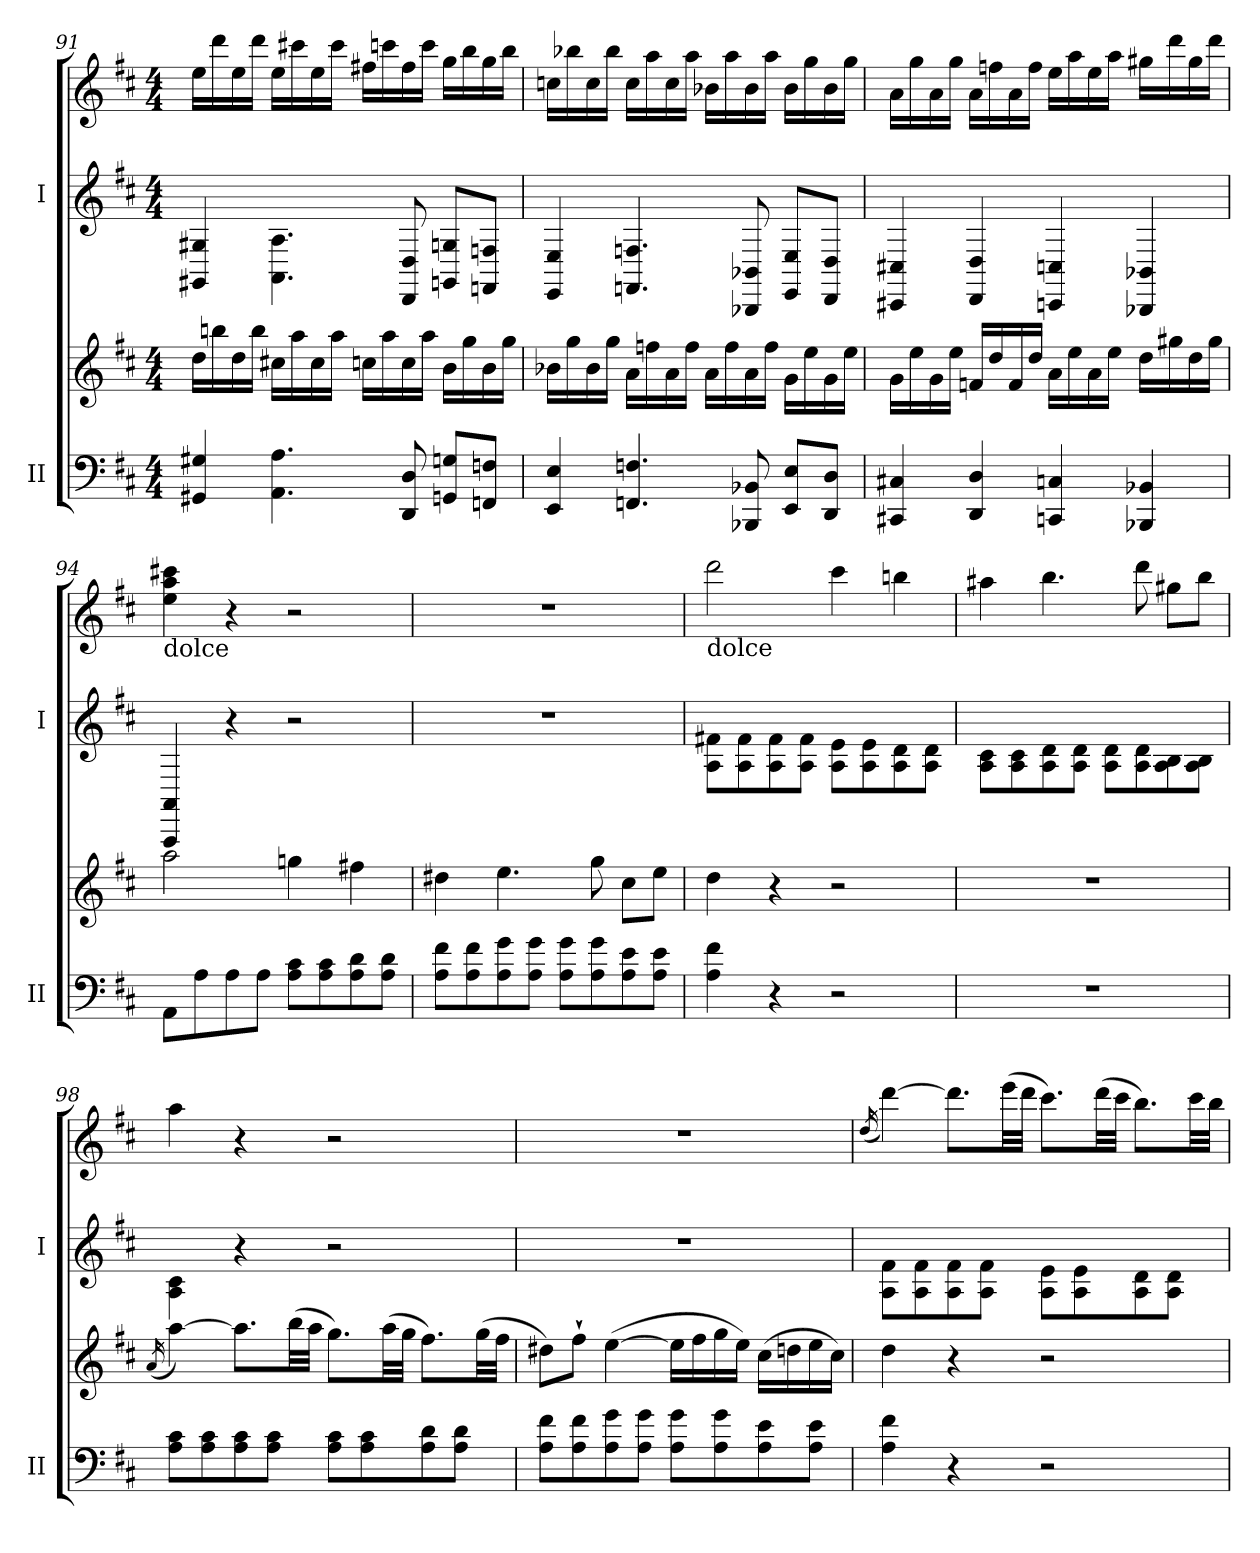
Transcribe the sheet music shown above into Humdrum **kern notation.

**kern	**kern	**kern	**kern
*part2	*part2	*part1	*part1
*staff4	*staff3	*staff2	*staff1
*I"II	*	*I"I	*
*I'II	*	*I'I	*
*clefF4	*clefG2	*clefG2	*clefG2
*k[f#c#]	*k[f#c#]	*k[f#c#]	*k[f#c#]
*M4/4	*M4/4	*M4/4	*M4/4
=91	=91	=91	=91
4GG#X/ 4G#X/	16dd\LL	4GG#X/ 4G#X/	16ee\LL
.	16bbn\	.	16ddd\
.	16dd\	.	16ee\
.	16bb\JJ	.	16ddd\JJ
4.AA\ 4.A\	16cc#X\LL	4.AA\ 4.A\	16ee\LL
.	16aa\	.	16ccc#X\
.	16cc#\	.	16ee\
.	16aa\JJ	.	16ccc#\JJ
.	16ccn\LL	.	16ff#X\LL
.	16aa\	.	16cccn\
8DD/ 8D/	16cc\	8DD/ 8D/	16ff#\
.	16aa\JJ	.	16ccc\JJ
8GGn/ 8Gn/L	16b\LL	8GGn/ 8Gn/L	16gg\LL
.	16gg\	.	16bb\
8FFn/ 8Fn/J	16b\	8FFn/ 8Fn/J	16gg\
.	16gg\JJ	.	16bb\JJ
!!LO:PB:g=z
=92	=92	=92	=92
4EE/ 4E/	16b-X\LL	4EE/ 4E/	16ccn\LL
.	16gg\	.	16bb-X\
.	16b-\	.	16cc\
.	16gg\JJ	.	16bb-\JJ
4.FFn/ 4.Fn/	16a\LL	4.FFn/ 4.Fn/	16cc\LL
.	16ffn\	.	16aa\
.	16a\	.	16cc\
.	16ff\JJ	.	16aa\JJ
.	16a\LL	.	16b-X\LL
.	16ff\	.	16aa\
8BBB-X/ 8BB-X/	16a\	8BBB-X/ 8BB-X/	16b-\
.	16ff\JJ	.	16aa\JJ
8EE/ 8E/L	16g\LL	8EE/ 8E/L	16b-\LL
.	16ee\	.	16gg\
8DD/ 8D/J	16g\	8DD/ 8D/J	16b-\
.	16ee\JJ	.	16gg\JJ
=93	=93	=93	=93
4CC#X/ 4C#X/	16g\LL	4CC#X/ 4C#X/	16a\LL
.	16ee\	.	16gg\
.	16g\	.	16a\
.	16ee\JJ	.	16gg\JJ
4DD/ 4D/	16fn/LL	4DD/ 4D/	16a\LL
.	16dd/	.	16ffn\
.	16f/	.	16a\
.	16dd/JJ	.	16ff\JJ
4CCn/ 4Cn/	16a\LL	4CCn/ 4Cn/	16ee\LL
.	16ee\	.	16aa\
.	16a\	.	16ee\
.	16ee\JJ	.	16aa\JJ
4BBB-X/ 4BB-X/	16dd\LL	4BBB-X/ 4BB-X/	16gg#X\LL
.	16gg#X\	.	16ddd\
.	16dd\	.	16gg#\
.	16gg#\JJ	.	16ddd\JJ
!!LO:LB:g=z
=94	=94	=94	=94
!	!	!	!LO:TX:b:t=dolce
8AA\L	2aa\	4AAA/ 4AA/	4ee\ 4aa\ 4ccc#X\
8A\	.	.	.
8A\	.	4r	4r
8A\J	.	.	.
8A\ 8c#\L	4ggn\	2r	2r
8A\ 8c#\	.	.	.
8A\ 8d\	4ff#X\	.	.
8A\ 8d\J	.	.	.
=95	=95	=95	=95
8A\ 8f#\L	4dd#X\	1r	1r
8A\ 8f#\	.	.	.
8A\ 8g\	4.ee\	.	.
8A\ 8g\J	.	.	.
8A\ 8g\L	.	.	.
8A\ 8g\	8gg\	.	.
8A\ 8e\	8cc#\L	.	.
8A\ 8e\J	8ee\J	.	.
=96	=96	=96	=96
!	!	!	!LO:TX:b:t=dolce
4A\ 4f#\	4dd\	8A\ 8f#X\L	2ddd\
.	.	8A\ 8f#\	.
4r	4r	8A\ 8f#\	.
.	.	8A\ 8f#\J	.
2r	2r	8A\ 8e\L	4ccc#\
.	.	8A\ 8e\	.
.	.	8A\ 8d\	4bbn\
.	.	8A\ 8d\J	.
!!LO:LB:g=z
=97	=97	=97	=97
1r	1r	8A\ 8c#\L	4aa#X\
.	.	8A\ 8c#\	.
.	.	8A\ 8d\	4.bb\
.	.	8A\ 8d\J	.
.	.	8A\ 8d\L	.
.	.	8A\ 8d\	8ddd\
.	.	8A\ 8B\	8gg#X\L
.	.	8A\ 8B\J	8bb\J
=98	=98	=98	=98
.	(16qa/	.	.
8A\ 8c#\L	[4aa\)	4A\ 4c#\	4aa\
8A\ 8c#\	.	.	.
8A\ 8c#\	8.aa\L]	4r	4r
8A\ 8c#\J	.	.	.
.	(32bb\LL	.	.
.	32aa\JJJ	.	.
8A\ 8c#\L	8.gg\L)	2r	2r
8A\ 8c#\	.	.	.
.	(32aa\LL	.	.
.	32gg\JJJ	.	.
8A\ 8d\	8.ff#\L)	.	.
8A\ 8d\J	.	.	.
.	(32gg\LL	.	.
.	32ff#\JJJ	.	.
=99	=99	=99	=99
8A\ 8f#\L	8dd#X\L)	1r	1r
8A\ 8f#\	8ff#`\J	.	.
8A\ 8g\	([4ee\	.	.
8A\ 8g\J	.	.	.
8A\ 8g\L	16ee\LL]	.	.
.	16ff#\	.	.
8A\ 8g\	16gg\	.	.
.	16ee\JJ)	.	.
8A\ 8e\	(16cc#\LL	.	.
.	16ddn\	.	.
8A\ 8e\J	16ee\	.	.
.	16cc#\JJ)	.	.
!!LO:PB:g=z
=100	=100	=100	=100
.	.	.	(16qdd/
4A\ 4f#\	4dd\	8A\ 8f#\L	[4ddd\)
.	.	8A\ 8f#\	.
4r	4r	8A\ 8f#\	8.ddd\L]
.	.	8A\ 8f#\J	.
.	.	.	(32eee\LL
.	.	.	32ddd\JJJ
2r	2r	8A\ 8e\L	8.ccc#\L)
.	.	8A\ 8e\	.
.	.	.	(32ddd\LL
.	.	.	32ccc#\JJJ
.	.	8A\ 8d\	8.bb\L)
.	.	8A\ 8d\J	.
.	.	.	32ccc#\LL
.	.	.	32bb\JJJ
=	=	=	=
*-	*-	*-	*-
